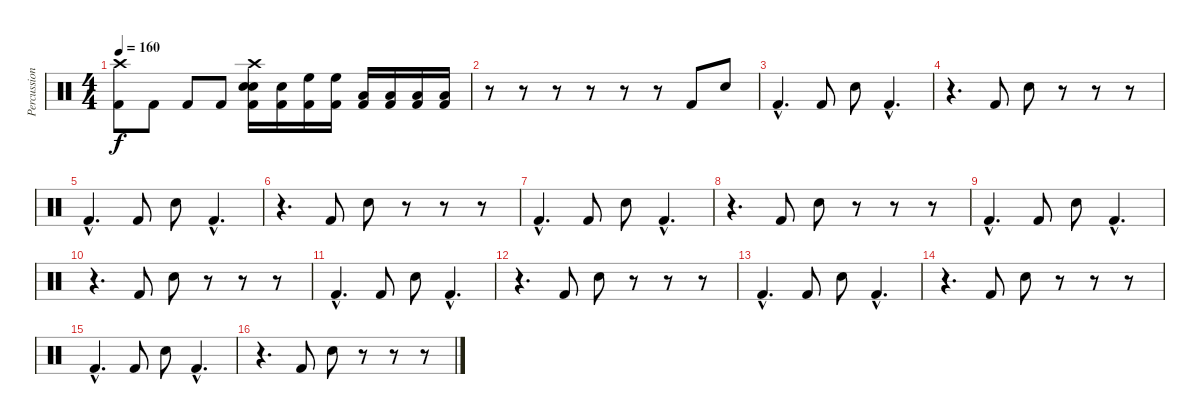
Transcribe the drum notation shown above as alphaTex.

\track ("Percussion" "Percussion") {instrument percussion}
\staff {score}
\articulation defaults
\ts (4 4)
\tempo 160
\clef neutral
\ks c
("Crash high (hit)" "Kick (hit) 2").8{dy f} "Kick (hit) 2".8 "Kick (hit) 2".8 "Kick (hit) 2".8 ("Crash high (hit)" "Snare (hit) 2" "Snare (hit) 2" "Kick (hit) 2").16 ("Snare (hit) 2" "Kick (hit) 2").16 ("High Floor Tom (hit)" "Kick (hit) 2").16 ("High Floor Tom (hit)" "Kick (hit) 2").16 ("Low Tom (hit)" "Kick (hit) 2").16 ("Low Tom (hit)" "Kick (hit) 2").16 ("Low Floor Tom (hit)" "Kick (hit) 2").16 ("Low Floor Tom (hit)" "Kick (hit) 2").16 |
r.8 r.8 r.8 r.8 r.8 r.8 "Kick (hit) 2".8 "Snare (hit) 2".8 |
"Kick (hit) 2"{hac}.4{d} "Kick (hit) 2".8 "Snare (hit) 2".8 "Kick (hit) 2"{hac}.4{d} |
r.4{d} "Kick (hit) 2".8 "Snare (hit) 2".8 r.8 r.8 r.8 |
"Kick (hit) 2"{hac}.4{d} "Kick (hit) 2".8 "Snare (hit) 2".8 "Kick (hit) 2"{hac}.4{d} |
r.4{d} "Kick (hit) 2".8 "Snare (hit) 2".8 r.8 r.8 r.8 |
"Kick (hit) 2"{hac}.4{d} "Kick (hit) 2".8 "Snare (hit) 2".8 "Kick (hit) 2"{hac}.4{d} |
r.4{d} "Kick (hit) 2".8 "Snare (hit) 2".8 r.8 r.8 r.8 |
"Kick (hit) 2"{hac}.4{d} "Kick (hit) 2".8 "Snare (hit) 2".8 "Kick (hit) 2"{hac}.4{d} |
r.4{d} "Kick (hit) 2".8 "Snare (hit) 2".8 r.8 r.8 r.8 |
"Kick (hit) 2"{hac}.4{d} "Kick (hit) 2".8 "Snare (hit) 2".8 "Kick (hit) 2"{hac}.4{d} |
r.4{d} "Kick (hit) 2".8 "Snare (hit) 2".8 r.8 r.8 r.8 |
"Kick (hit) 2"{hac}.4{d} "Kick (hit) 2".8 "Snare (hit) 2".8 "Kick (hit) 2"{hac}.4{d} |
r.4{d} "Kick (hit) 2".8 "Snare (hit) 2".8 r.8 r.8 r.8 |
"Kick (hit) 2"{hac}.4{d} "Kick (hit) 2".8 "Snare (hit) 2".8 "Kick (hit) 2"{hac}.4{d} |
r.4{d} "Kick (hit) 2".8 "Snare (hit) 2".8 r.8 r.8 r.8
